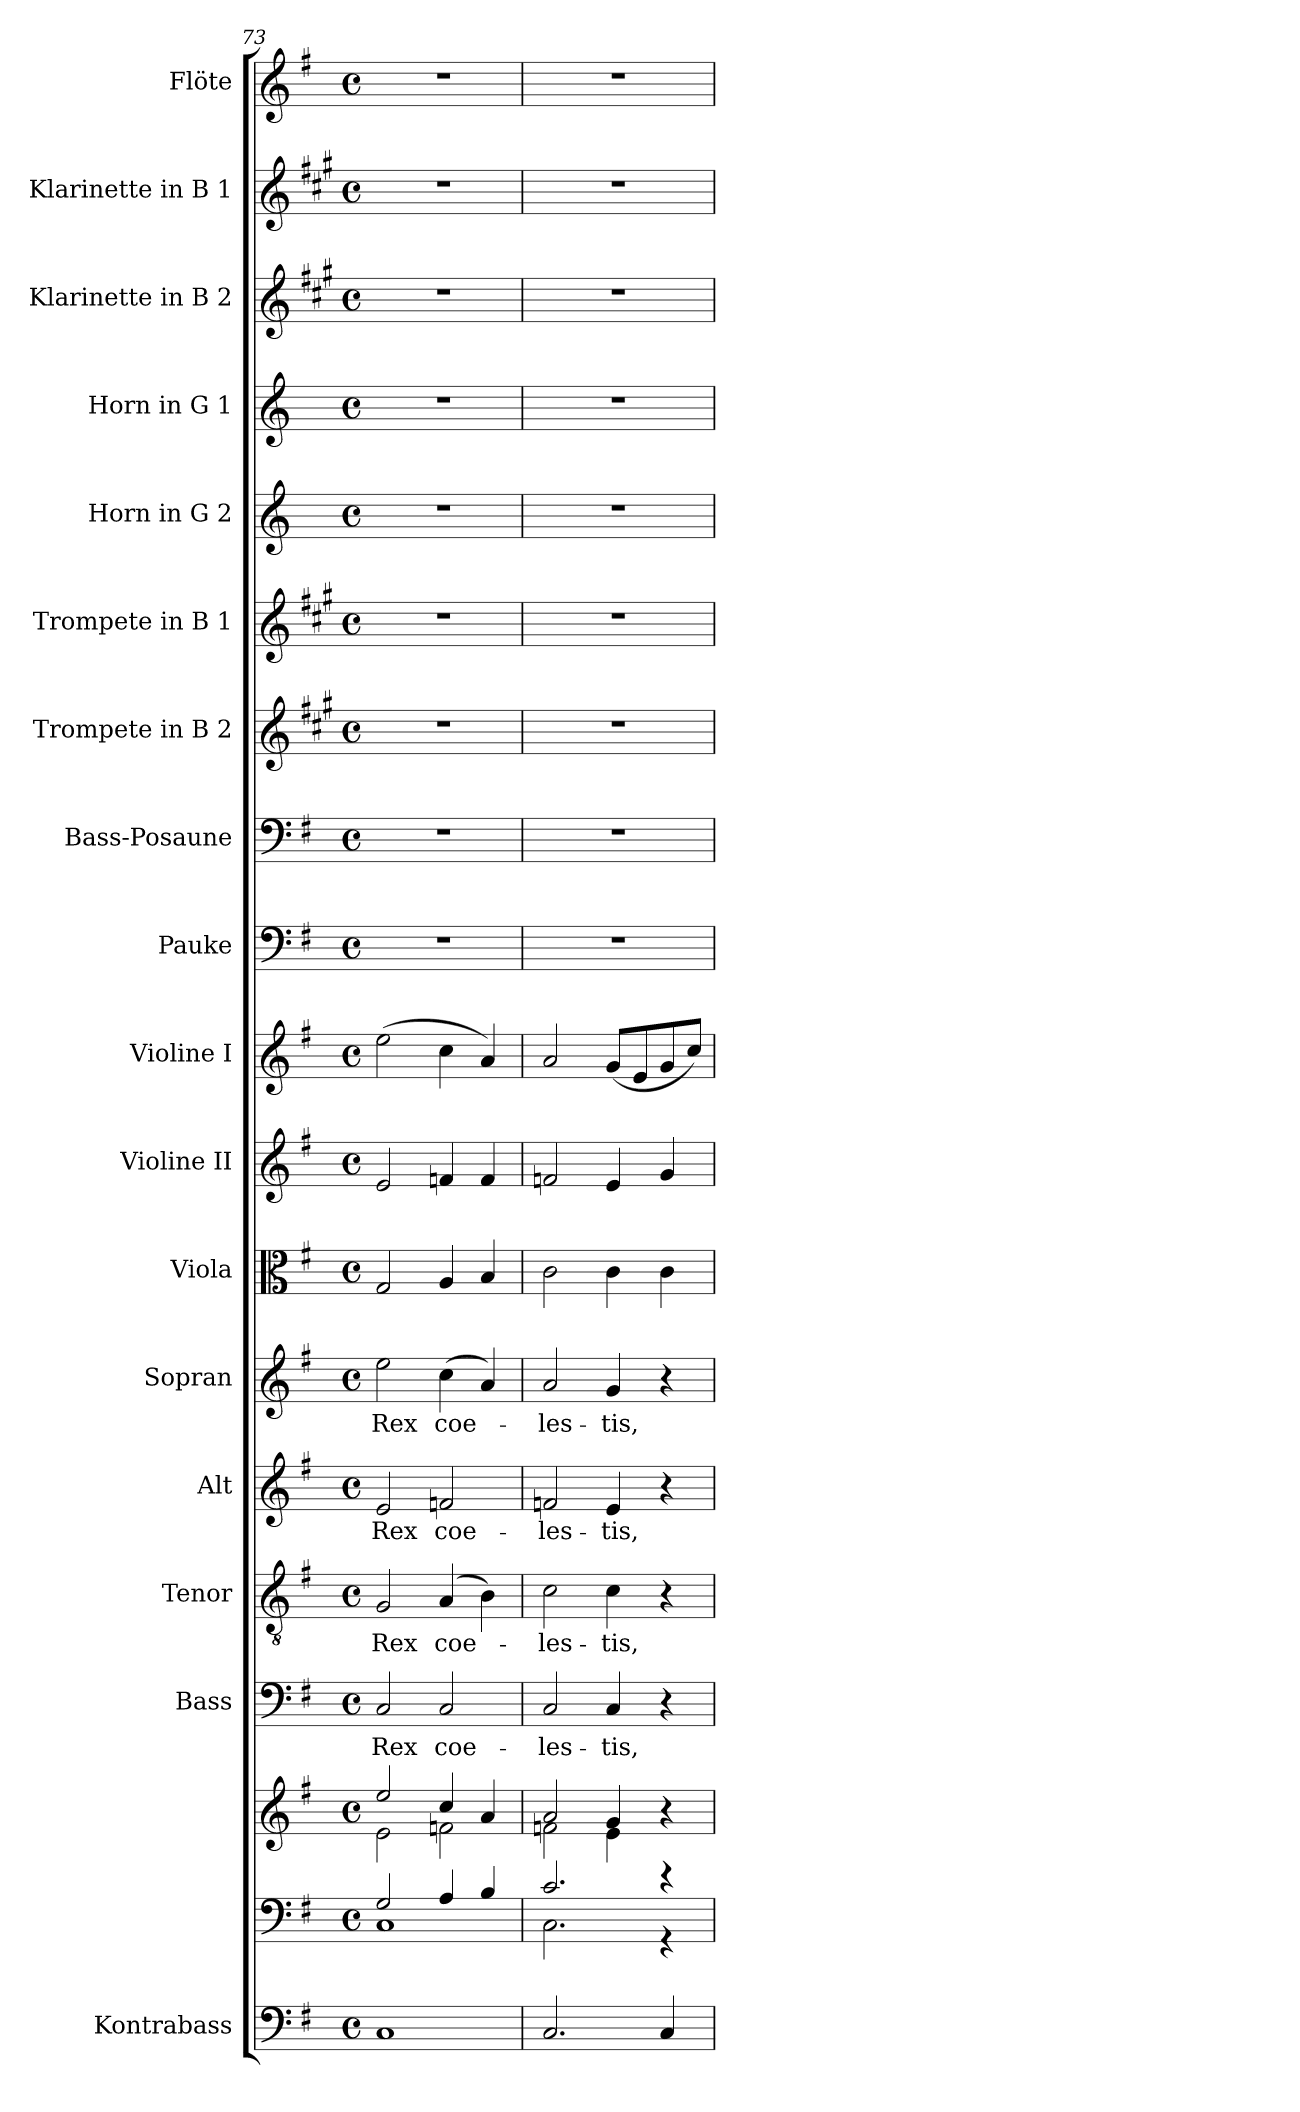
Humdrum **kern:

**kern	**kern	**kern	**kern	**text	**kern	**text	**kern	**text	**kern	**text	**kern	**kern	**kern	**kern	**kern	**kern	**kern	**kern	**kern	**kern	**kern	**kern
*part18	*part17	*part17	*part16	*part16	*part15	*part15	*part14	*part14	*part13	*part13	*part12	*part11	*part10	*part9	*part8	*part7	*part6	*part5	*part4	*part3	*part2	*part1
*staff19	*staff18	*staff17	*staff16	*staff16	*staff15	*staff15	*staff14	*staff14	*staff13	*staff13	*staff12	*staff11	*staff10	*staff9	*staff8	*staff7	*staff6	*staff5	*staff4	*staff3	*staff2	*staff1
*I"Kontrabass	*	*	*I"Bass	*	*I"Tenor	*	*I"Alt	*	*I"Sopran	*	*I"Viola	*I"Violine II	*I"Violine I	*I"Pauke	*I"Bass-Posaune	*I"Trompete in B 2	*I"Trompete in B 1	*I"Horn in G 2	*I"Horn in G 1	*I"Klarinette in B 2	*I"Klarinette in B 1	*I"Flöte
*I'Kb.	*	*	*I'B	*	*I'T	*	*I'A	*	*I'S	*	*I'Vla.	*I'Vl. II	*I'Vl. I	*I'Pk.	*I'B. Pos.	*	*	*I'Hrn. 2	*I'Hrn. 1	*	*	*I'Fl.
*clefF4	*clefF4	*clefG2	*clefF4	*	*clefGv2	*	*clefG2	*	*clefG2	*	*clefC3	*clefG2	*clefG2	*clefF4	*clefF4	*clefG2	*clefG2	*clefG2	*clefG2	*clefG2	*clefG2	*clefG2
*ITrd7c12	*	*	*	*	*	*	*	*	*	*	*	*	*	*	*	*ITrd1c2	*ITrd1c2	*ITrd3c5	*ITrd3c5	*ITrd1c2	*ITrd1c2	*
*k[f#]	*k[f#]	*k[f#]	*k[f#]	*	*k[f#]	*	*k[f#]	*	*k[f#]	*	*k[f#]	*k[f#]	*k[f#]	*k[f#]	*k[f#]	*k[f#]	*k[f#]	*k[f#]	*k[f#]	*k[f#]	*k[f#]	*k[f#]
*G:	*G:	*G:	*G:	*	*G:	*	*G:	*	*G:	*	*G:	*G:	*G:	*G:	*G:	*G:	*G:	*G:	*G:	*G:	*G:	*G:
*M4/4	*M4/4	*M4/4	*M4/4	*	*M4/4	*	*M4/4	*	*M4/4	*	*M4/4	*M4/4	*M4/4	*M4/4	*M4/4	*M4/4	*M4/4	*M4/4	*M4/4	*M4/4	*M4/4	*M4/4
*met(c)	*met(c)	*met(c)	*met(c)	*	*met(c)	*	*met(c)	*	*met(c)	*	*met(c)	*met(c)	*met(c)	*met(c)	*met(c)	*met(c)	*met(c)	*met(c)	*met(c)	*met(c)	*met(c)	*met(c)
=73	=73	=73	=73	=73	=73	=73	=73	=73	=73	=73	=73	=73	=73	=73	=73	=73	=73	=73	=73	=73	=73	=73
*	*^	*^	*	*	*	*	*	*	*	*	*	*	*	*	*	*	*	*	*	*	*	*
!	!	!	!	!	!	!LO:LY:b	!	!LO:LY:b	!	!LO:LY:b	!	!LO:LY:b	!	!	!	!	!	!	!	!	!	!	!	!
1CC	2G/	1C	2ee/	2e\	2C/	Rex	2G/	Rex	2e/	Rex	2ee\	Rex	2G/	2e/	(>2ee\	1r	1r	1r	1r	1r	1r	1r	1r	1r
!	!	!	!	!	!	!LO:LY:b	!	!LO:LY:b	!	!LO:LY:b	!	!LO:LY:b	!	!	!	!	!	!	!	!	!	!	!	!
.	4A/	.	4cc/	2fn\	2C/	coe-	(4A/	coe-	2fn/	coe-	(>4cc\	coe-	4A/	4fn/	4cc\	.	.	.	.	.	.	.	.	.
.	4B/	.	4a/	.	.	.	4B\)	.	.	.	4a/)	.	4B/	4f/	4a/)	.	.	.	.	.	.	.	.	.
=74	=74	=74	=74	=74	=74	=74	=74	=74	=74	=74	=74	=74	=74	=74	=74	=74	=74	=74	=74	=74	=74	=74	=74	=74
!	!	!	!	!	!	!LO:LY:b	!	!LO:LY:b	!	!LO:LY:b	!	!LO:LY:b	!	!	!	!	!	!	!	!	!	!	!	!
2.CC/	2.c/	2.C\	2a/	2fn\	2C/	-les-	2c\	-les-	2fn/	-les-	2a/	-les-	2c\	2fn/	2a/	1r	1r	1r	1r	1r	1r	1r	1r	1r
!	!	!	!	!	!	!LO:LY:b	!	!LO:LY:b	!	!LO:LY:b	!	!LO:LY:b	!	!	!	!	!	!	!	!	!	!	!	!
.	.	.	4g/	4e\	4C/	-tis,	4c\	-tis,	4e/	-tis,	4g/	-tis,	4c\	4e/	(<8g/L	.	.	.	.	.	.	.	.	.
.	.	.	.	.	.	.	.	.	.	.	.	.	.	.	8e/	.	.	.	.	.	.	.	.	.
4CC/	4r	4r	4r	4ryy	4r	.	4r	.	4r	.	4r	.	4c\	4g/	8g/	.	.	.	.	.	.	.	.	.
.	.	.	.	.	.	.	.	.	.	.	.	.	.	.	8cc/J)	.	.	.	.	.	.	.	.	.
*	*v	*v	*	*	*	*	*	*	*	*	*	*	*	*	*	*	*	*	*	*	*	*	*	*
*	*	*v	*v	*	*	*	*	*	*	*	*	*	*	*	*	*	*	*	*	*	*	*	*
=	=	=	=	=	=	=	=	=	=	=	=	=	=	=	=	=	=	=	=	=	=	=
*-	*-	*-	*-	*-	*-	*-	*-	*-	*-	*-	*-	*-	*-	*-	*-	*-	*-	*-	*-	*-	*-	*-
